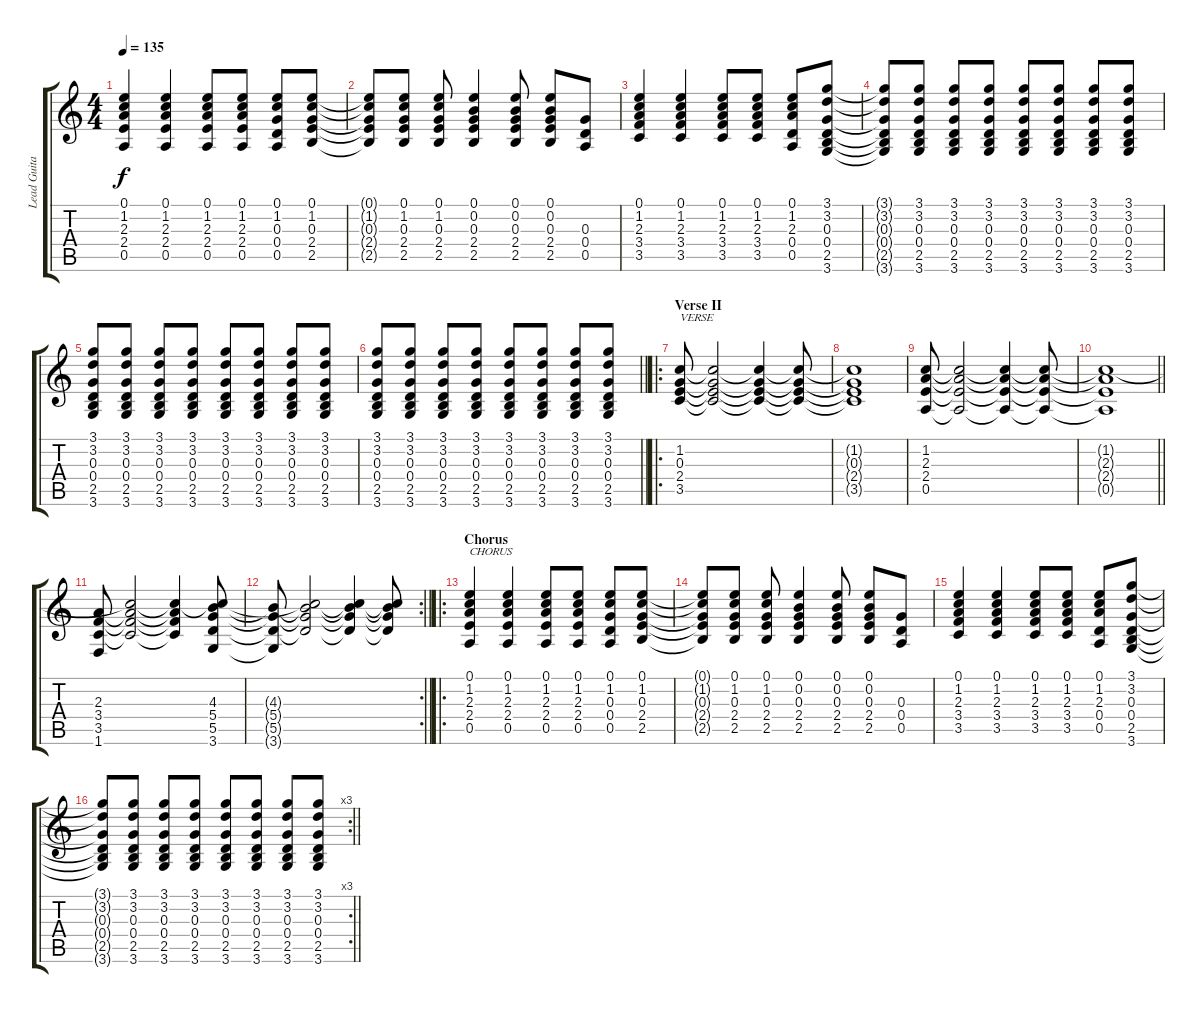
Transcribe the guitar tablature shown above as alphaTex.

\track ("Lead Guitar" "Lead Guita") {instrument acousticguitarnylon}
\staff {score tabs}
\tuning (E4 B3 G3 D3 A2 E2) {hide}
\ts (4 4)
\section ("" "")
\tempo 135
\clef g2
\ks c
(0.1 1.2 2.3 2.4 0.5).4{dy f} (0.1 1.2 2.3 2.4 0.5).4 (0.1 1.2 2.3 2.4 0.5).8 (0.1 1.2 2.3 2.4 0.5).8 (0.1 1.2 0.3 0.4 0.5).8 (0.1 1.2 0.3 2.4 2.5).8 |
(0.1{t} 1.2{t} 0.3{t} 2.4{t} 2.5{t}).8 (0.1 1.2 0.3 2.4 2.5).8 (0.1 1.2 0.3 2.4 2.5).8 (0.1 0.2 0.3 2.4 2.5).4 (0.1 0.2 0.3 2.4 2.5).8 (0.1 0.2 0.3 2.4 2.5).8 (0.3 0.4 0.5).8 |
(0.1 1.2 2.3 3.4 3.5).4 (0.1 1.2 2.3 3.4 3.5).4 (0.1 1.2 2.3 3.4 3.5).8 (0.1 1.2 2.3 3.4 3.5).8 (0.1 1.2 2.3 0.4 0.5).8 (3.1 3.2 0.3 0.4 2.5 3.6).8 |
(3.1{t} 3.2{t} 0.3{t} 0.4{t} 2.5{t} 3.6{t}).8 (3.1 3.2 0.3 0.4 2.5 3.6).8 (3.1 3.2 0.3 0.4 2.5 3.6).8 (3.1 3.2 0.3 0.4 2.5 3.6).8 (3.1 3.2 0.3 0.4 2.5 3.6).8 (3.1 3.2 0.3 0.4 2.5 3.6).8 (3.1 3.2 0.3 0.4 2.5 3.6).8 (3.1 3.2 0.3 0.4 2.5 3.6).8 |
(3.1 3.2 0.3 0.4 2.5 3.6).8 (3.1 3.2 0.3 0.4 2.5 3.6).8 (3.1 3.2 0.3 0.4 2.5 3.6).8 (3.1 3.2 0.3 0.4 2.5 3.6).8 (3.1 3.2 0.3 0.4 2.5 3.6).8 (3.1 3.2 0.3 0.4 2.5 3.6).8 (3.1 3.2 0.3 0.4 2.5 3.6).8 (3.1 3.2 0.3 0.4 2.5 3.6).8 |
\barLineRight lightlight
(3.1 3.2 0.3 0.4 2.5 3.6).8 (3.1 3.2 0.3 0.4 2.5 3.6).8 (3.1 3.2 0.3 0.4 2.5 3.6).8 (3.1 3.2 0.3 0.4 2.5 3.6).8 (3.1 3.2 0.3 0.4 2.5 3.6).8 (3.1 3.2 0.3 0.4 2.5 3.6).8 (3.1 3.2 0.3 0.4 2.5 3.6).8 (3.1 3.2 0.3 0.4 2.5 3.6).8 |
\ro
\section ("" "Verse II")
(1.2 0.3 2.4 3.5).8{txt "VERSE"} (1.2{t} 0.3{t} 2.4{t} 3.5{t}).2 (1.2{t} 0.3{t} 2.4{t} 3.5{t}).4 (1.2{t} 0.3{t} 2.4{t} 3.5{t}).8 |
(1.2{t} 0.3{t} 2.4{t} 3.5{t}).1 |
(1.2 2.3 2.4 0.5).8 (1.2{t} 2.3{t} 2.4{t} 0.5{t}).2 (1.2{t} 2.3{t} 2.4{t} 0.5{t}).4 (1.2{t} 2.3{t} 2.4{t} 0.5{t}).8 |
\barLineRight lightlight
(1.2{t} 2.3{t} 2.4{t} 0.5{t}).1 |
(2.3 3.4 3.5 1.6).8 (1.2{t} 2.3{t} 3.4{t} 3.5{t}).2 (1.2{t} 2.3{t} 3.4{t} 3.5{t}).4 (1.2{t} 4.3 5.4 5.5 3.6).8 |
\rc 2
\barLineRight lightlight
(4.3{t} 5.4{t} 5.5{t} 3.6{t}).8 (1.2{t} 4.3{t} 5.4{t} 5.5{t}).2 (1.2{t} 4.3{t} 5.4{t} 5.5{t}).4 (1.2{t} 4.3{t} 5.4{t} 5.5{t}).8 |
\ro
\section ("" "Chorus")
(0.1 1.2 2.3 2.4 0.5).4{txt "CHORUS"} (0.1 1.2 2.3 2.4 0.5).4 (0.1 1.2 2.3 2.4 0.5).8 (0.1 1.2 2.3 2.4 0.5).8 (0.1 1.2 0.3 0.4 0.5).8 (0.1 1.2 0.3 2.4 2.5).8 |
(0.1{t} 1.2{t} 0.3{t} 2.4{t} 2.5{t}).8 (0.1 1.2 0.3 2.4 2.5).8 (0.1 1.2 0.3 2.4 2.5).8 (0.1 0.2 0.3 2.4 2.5).4 (0.1 0.2 0.3 2.4 2.5).8 (0.1 0.2 0.3 2.4 2.5).8 (0.3 0.4 0.5).8 |
(0.1 1.2 2.3 3.4 3.5).4 (0.1 1.2 2.3 3.4 3.5).4 (0.1 1.2 2.3 3.4 3.5).8 (0.1 1.2 2.3 3.4 3.5).8 (0.1 1.2 2.3 0.4 0.5).8 (3.1 3.2 0.3 0.4 2.5 3.6).8 |
\rc 3
\barLineRight lightlight
(3.1{t} 3.2{t} 0.3{t} 0.4{t} 2.5{t} 3.6{t}).8 (3.1 3.2 0.3 0.4 2.5 3.6).8 (3.1 3.2 0.3 0.4 2.5 3.6).8 (3.1 3.2 0.3 0.4 2.5 3.6).8 (3.1 3.2 0.3 0.4 2.5 3.6).8 (3.1 3.2 0.3 0.4 2.5 3.6).8 (3.1 3.2 0.3 0.4 2.5 3.6).8 (3.1 3.2 0.3 0.4 2.5 3.6).8
